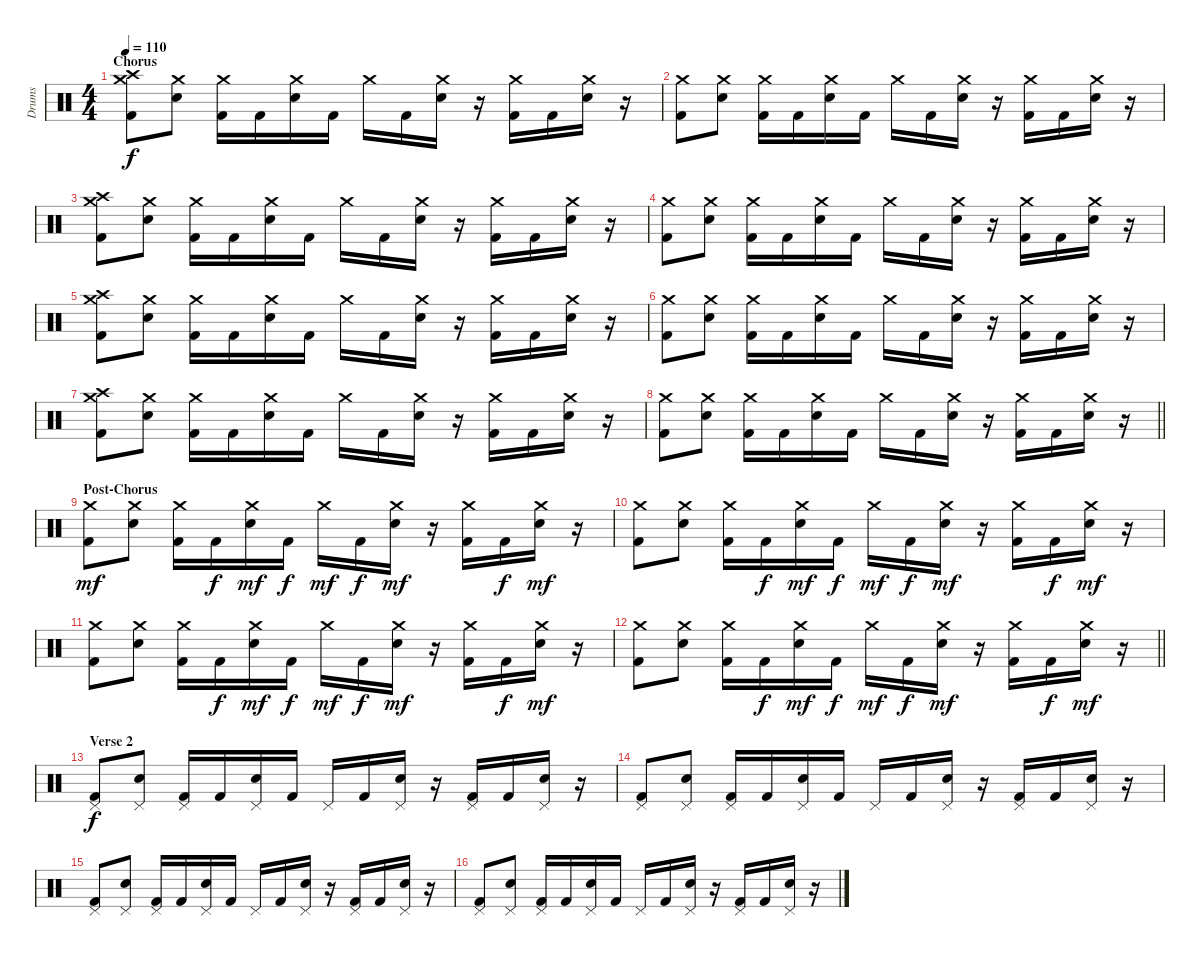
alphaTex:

\track ("Drums" "Drums") {instrument percussion}
\staff {score}
\articulation defaults
\ts (4 4)
\section ("" "Chorus")
\tempo 110
\clef neutral
\ks c
("Crash medium (hit)" "Crash high (hit)" "Kick (hit) 2").8{dy f} ("Crash medium (hit)" "Electric Snare (hit)").8 ("Crash medium (hit)" "Kick (hit) 2").16 "Kick (hit) 2".16 ("Crash medium (hit)" "Electric Snare (hit)").16 "Kick (hit) 2".16 "Crash medium (hit)".16 "Kick (hit) 2".16 ("Crash medium (hit)" "Electric Snare (hit)").16 r.16 ("Crash medium (hit)" "Kick (hit) 2").16 "Kick (hit) 2".16 ("Crash medium (hit)" "Electric Snare (hit)").16 r.16 |
("Crash medium (hit)" "Kick (hit) 2").8 ("Crash medium (hit)" "Electric Snare (hit)").8 ("Crash medium (hit)" "Kick (hit) 2").16 "Kick (hit) 2".16 ("Crash medium (hit)" "Electric Snare (hit)").16 "Kick (hit) 2".16 "Crash medium (hit)".16 "Kick (hit) 2".16 ("Crash medium (hit)" "Electric Snare (hit)").16 r.16 ("Crash medium (hit)" "Kick (hit) 2").16 "Kick (hit) 2".16 ("Crash medium (hit)" "Electric Snare (hit)").16 r.16 |
("Crash medium (hit)" "Crash high (hit)" "Kick (hit) 2").8 ("Crash medium (hit)" "Electric Snare (hit)").8 ("Crash medium (hit)" "Kick (hit) 2").16 "Kick (hit) 2".16 ("Crash medium (hit)" "Electric Snare (hit)").16 "Kick (hit) 2".16 "Crash medium (hit)".16 "Kick (hit) 2".16 ("Crash medium (hit)" "Electric Snare (hit)").16 r.16 ("Crash medium (hit)" "Kick (hit) 2").16 "Kick (hit) 2".16 ("Crash medium (hit)" "Electric Snare (hit)").16 r.16 |
("Crash medium (hit)" "Kick (hit) 2").8 ("Crash medium (hit)" "Electric Snare (hit)").8 ("Crash medium (hit)" "Kick (hit) 2").16 "Kick (hit) 2".16 ("Crash medium (hit)" "Electric Snare (hit)").16 "Kick (hit) 2".16 "Crash medium (hit)".16 "Kick (hit) 2".16 ("Crash medium (hit)" "Electric Snare (hit)").16 r.16 ("Crash medium (hit)" "Kick (hit) 2").16 "Kick (hit) 2".16 ("Crash medium (hit)" "Electric Snare (hit)").16 r.16 |
("Crash medium (hit)" "Crash high (hit)" "Kick (hit) 2").8 ("Crash medium (hit)" "Electric Snare (hit)").8 ("Crash medium (hit)" "Kick (hit) 2").16 "Kick (hit) 2".16 ("Crash medium (hit)" "Electric Snare (hit)").16 "Kick (hit) 2".16 "Crash medium (hit)".16 "Kick (hit) 2".16 ("Crash medium (hit)" "Electric Snare (hit)").16 r.16 ("Crash medium (hit)" "Kick (hit) 2").16 "Kick (hit) 2".16 ("Crash medium (hit)" "Electric Snare (hit)").16 r.16 |
("Crash medium (hit)" "Kick (hit) 2").8 ("Crash medium (hit)" "Electric Snare (hit)").8 ("Crash medium (hit)" "Kick (hit) 2").16 "Kick (hit) 2".16 ("Crash medium (hit)" "Electric Snare (hit)").16 "Kick (hit) 2".16 "Crash medium (hit)".16 "Kick (hit) 2".16 ("Crash medium (hit)" "Electric Snare (hit)").16 r.16 ("Crash medium (hit)" "Kick (hit) 2").16 "Kick (hit) 2".16 ("Crash medium (hit)" "Electric Snare (hit)").16 r.16 |
("Crash medium (hit)" "Crash high (hit)" "Kick (hit) 2").8 ("Crash medium (hit)" "Electric Snare (hit)").8 ("Crash medium (hit)" "Kick (hit) 2").16 "Kick (hit) 2".16 ("Crash medium (hit)" "Electric Snare (hit)").16 "Kick (hit) 2".16 "Crash medium (hit)".16 "Kick (hit) 2".16 ("Crash medium (hit)" "Electric Snare (hit)").16 r.16 ("Crash medium (hit)" "Kick (hit) 2").16 "Kick (hit) 2".16 ("Crash medium (hit)" "Electric Snare (hit)").16 r.16 |
\barLineRight lightlight
("Crash medium (hit)" "Kick (hit) 2").8 ("Crash medium (hit)" "Electric Snare (hit)").8 ("Crash medium (hit)" "Kick (hit) 2").16 "Kick (hit) 2".16 ("Crash medium (hit)" "Electric Snare (hit)").16 "Kick (hit) 2".16 "Crash medium (hit)".16 "Kick (hit) 2".16 ("Crash medium (hit)" "Electric Snare (hit)").16 r.16 ("Crash medium (hit)" "Kick (hit) 2").16 "Kick (hit) 2".16 ("Crash medium (hit)" "Electric Snare (hit)").16 r.16 |
\section ("" "Post-Chorus")
("Crash medium (hit)" "Kick (hit) 2").8{dy mf} ("Crash medium (hit)" "Electric Snare (hit)").8 ("Crash medium (hit)" "Kick (hit) 2").16 "Kick (hit) 2".16{dy f} ("Crash medium (hit)" "Electric Snare (hit)").16{dy mf} "Kick (hit) 2".16{dy f} "Crash medium (hit)".16{dy mf} "Kick (hit) 2".16{dy f} ("Crash medium (hit)" "Electric Snare (hit)").16{dy mf} r.16 ("Crash medium (hit)" "Kick (hit) 2").16 "Kick (hit) 2".16{dy f} ("Crash medium (hit)" "Electric Snare (hit)").16{dy mf} r.16 |
("Crash medium (hit)" "Kick (hit) 2").8 ("Crash medium (hit)" "Electric Snare (hit)").8 ("Crash medium (hit)" "Kick (hit) 2").16 "Kick (hit) 2".16{dy f} ("Crash medium (hit)" "Electric Snare (hit)").16{dy mf} "Kick (hit) 2".16{dy f} "Crash medium (hit)".16{dy mf} "Kick (hit) 2".16{dy f} ("Crash medium (hit)" "Electric Snare (hit)").16{dy mf} r.16 ("Crash medium (hit)" "Kick (hit) 2").16 "Kick (hit) 2".16{dy f} ("Crash medium (hit)" "Electric Snare (hit)").16{dy mf} r.16 |
("Crash medium (hit)" "Kick (hit) 2").8 ("Crash medium (hit)" "Electric Snare (hit)").8 ("Crash medium (hit)" "Kick (hit) 2").16 "Kick (hit) 2".16{dy f} ("Crash medium (hit)" "Electric Snare (hit)").16{dy mf} "Kick (hit) 2".16{dy f} "Crash medium (hit)".16{dy mf} "Kick (hit) 2".16{dy f} ("Crash medium (hit)" "Electric Snare (hit)").16{dy mf} r.16 ("Crash medium (hit)" "Kick (hit) 2").16 "Kick (hit) 2".16{dy f} ("Crash medium (hit)" "Electric Snare (hit)").16{dy mf} r.16 |
\barLineRight lightlight
("Crash medium (hit)" "Kick (hit) 2").8 ("Crash medium (hit)" "Electric Snare (hit)").8 ("Crash medium (hit)" "Kick (hit) 2").16 "Kick (hit) 2".16{dy f} ("Crash medium (hit)" "Electric Snare (hit)").16{dy mf} "Kick (hit) 2".16{dy f} "Crash medium (hit)".16{dy mf} "Kick (hit) 2".16{dy f} ("Crash medium (hit)" "Electric Snare (hit)").16{dy mf} r.16 ("Crash medium (hit)" "Kick (hit) 2").16 "Kick (hit) 2".16{dy f} ("Crash medium (hit)" "Electric Snare (hit)").16{dy mf} r.16 |
\section ("" "Verse 2")
("Pedal Hi-Hat (hit)" "Kick (hit) 2").8{dy f} ("Pedal Hi-Hat (hit)" "Electric Snare (hit)").8 ("Pedal Hi-Hat (hit)" "Kick (hit) 2").16 "Kick (hit) 2".16 ("Pedal Hi-Hat (hit)" "Electric Snare (hit)").16 "Kick (hit) 2".16 "Pedal Hi-Hat (hit)".16 "Kick (hit) 2".16 ("Pedal Hi-Hat (hit)" "Electric Snare (hit)").16 r.16 ("Pedal Hi-Hat (hit)" "Kick (hit) 2").16 "Kick (hit) 2".16 ("Pedal Hi-Hat (hit)" "Electric Snare (hit)").16 r.16 |
("Pedal Hi-Hat (hit)" "Kick (hit) 2").8 ("Pedal Hi-Hat (hit)" "Electric Snare (hit)").8 ("Pedal Hi-Hat (hit)" "Kick (hit) 2").16 "Kick (hit) 2".16 ("Pedal Hi-Hat (hit)" "Electric Snare (hit)").16 "Kick (hit) 2".16 "Pedal Hi-Hat (hit)".16 "Kick (hit) 2".16 ("Pedal Hi-Hat (hit)" "Electric Snare (hit)").16 r.16 ("Pedal Hi-Hat (hit)" "Kick (hit) 2").16 "Kick (hit) 2".16 ("Pedal Hi-Hat (hit)" "Electric Snare (hit)").16 r.16 |
("Pedal Hi-Hat (hit)" "Kick (hit) 2").8 ("Pedal Hi-Hat (hit)" "Electric Snare (hit)").8 ("Pedal Hi-Hat (hit)" "Kick (hit) 2").16 "Kick (hit) 2".16 ("Pedal Hi-Hat (hit)" "Electric Snare (hit)").16 "Kick (hit) 2".16 "Pedal Hi-Hat (hit)".16 "Kick (hit) 2".16 ("Pedal Hi-Hat (hit)" "Electric Snare (hit)").16 r.16 ("Pedal Hi-Hat (hit)" "Kick (hit) 2").16 "Kick (hit) 2".16 ("Pedal Hi-Hat (hit)" "Electric Snare (hit)").16 r.16 |
("Pedal Hi-Hat (hit)" "Kick (hit) 2").8 ("Pedal Hi-Hat (hit)" "Electric Snare (hit)").8 ("Pedal Hi-Hat (hit)" "Kick (hit) 2").16 "Kick (hit) 2".16 ("Pedal Hi-Hat (hit)" "Electric Snare (hit)").16 "Kick (hit) 2".16 "Pedal Hi-Hat (hit)".16 "Kick (hit) 2".16 ("Pedal Hi-Hat (hit)" "Electric Snare (hit)").16 r.16 ("Pedal Hi-Hat (hit)" "Kick (hit) 2").16 "Kick (hit) 2".16 ("Pedal Hi-Hat (hit)" "Electric Snare (hit)").16 r.16
